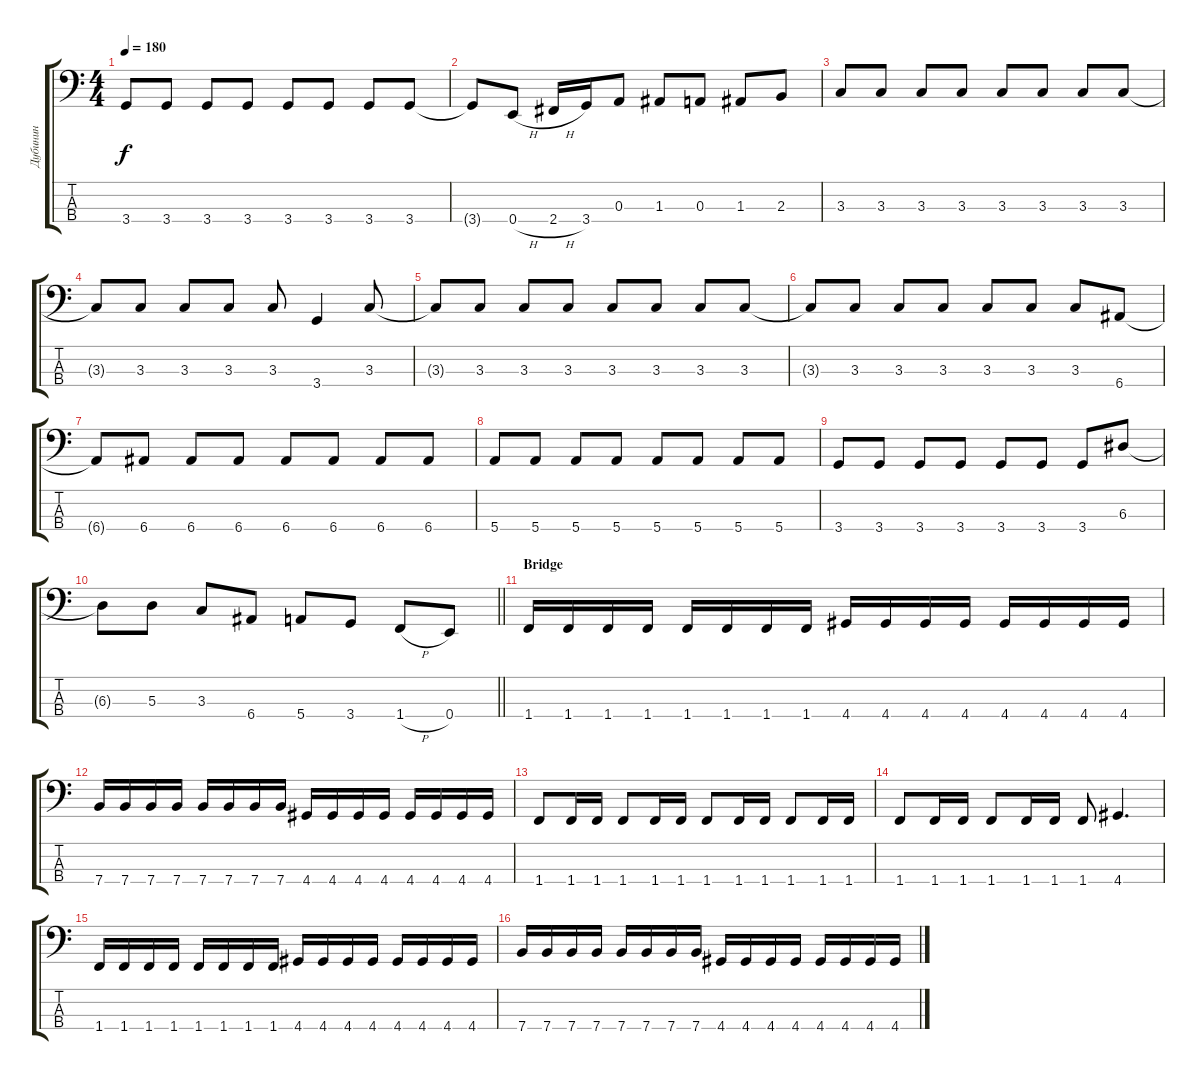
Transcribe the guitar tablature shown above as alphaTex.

\track ("Дубинин" "Дубинин") {instrument electricbassfinger}
\staff {score tabs}
\tuning (G2 D2 A1 E1) {hide}
\ts (4 4)
\tempo 180
\clef f4
\ks c
3.4.8{dy f} 3.4.8 3.4.8 3.4.8 3.4.8 3.4.8 3.4.8 3.4.8 |
3.4{t}.8 0.4{h}.8 2.4{h}.16 3.4.16 0.3.8 1.3.8 0.3.8 1.3.8 2.3.8 |
3.3.8 3.3.8 3.3.8 3.3.8 3.3.8 3.3.8 3.3.8 3.3.8 |
3.3{t}.8 3.3.8 3.3.8 3.3.8 3.3.8 3.4.4 3.3.8 |
3.3{t}.8 3.3.8 3.3.8 3.3.8 3.3.8 3.3.8 3.3.8 3.3.8 |
3.3{t}.8 3.3.8 3.3.8 3.3.8 3.3.8 3.3.8 3.3.8 6.4.8 |
6.4{t}.8 6.4.8 6.4.8 6.4.8 6.4.8 6.4.8 6.4.8 6.4.8 |
5.4.8 5.4.8 5.4.8 5.4.8 5.4.8 5.4.8 5.4.8 5.4.8 |
3.4.8 3.4.8 3.4.8 3.4.8 3.4.8 3.4.8 3.4.8 6.3.8 |
\barLineRight lightlight
6.3{t}.8 5.3.8 3.3.8 6.4.8 5.4.8 3.4.8 1.4{h}.8 0.4.8 |
\section ("" "Bridge")
1.4.16 1.4.16 1.4.16 1.4.16 1.4.16 1.4.16 1.4.16 1.4.16 4.4.16 4.4.16 4.4.16 4.4.16 4.4.16 4.4.16 4.4.16 4.4.16 |
7.4.16 7.4.16 7.4.16 7.4.16 7.4.16 7.4.16 7.4.16 7.4.16 4.4.16 4.4.16 4.4.16 4.4.16 4.4.16 4.4.16 4.4.16 4.4.16 |
1.4.8 1.4.16 1.4.16 1.4.8 1.4.16 1.4.16 1.4.8 1.4.16 1.4.16 1.4.8 1.4.16 1.4.16 |
1.4.8 1.4.16 1.4.16 1.4.8 1.4.16 1.4.16 1.4.8 4.4.4{d} |
1.4.16 1.4.16 1.4.16 1.4.16 1.4.16 1.4.16 1.4.16 1.4.16 4.4.16 4.4.16 4.4.16 4.4.16 4.4.16 4.4.16 4.4.16 4.4.16 |
7.4.16 7.4.16 7.4.16 7.4.16 7.4.16 7.4.16 7.4.16 7.4.16 4.4.16 4.4.16 4.4.16 4.4.16 4.4.16 4.4.16 4.4.16 4.4.16
